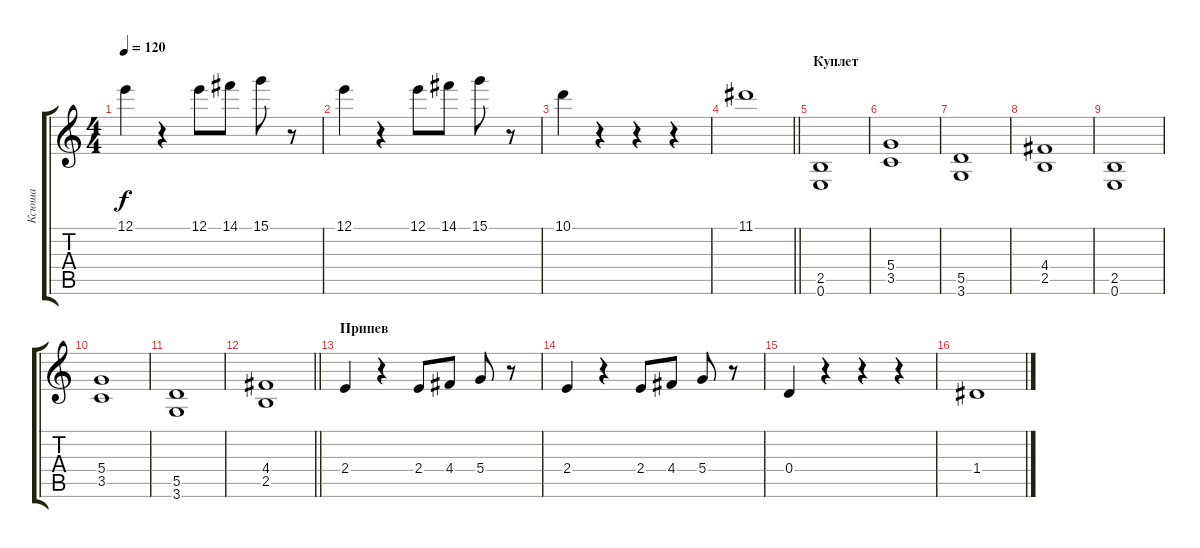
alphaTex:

\track ("Ксюша" "Ксюша") {instrument electricguitarclean}
\staff {score tabs}
\tuning (E4 B3 G3 D3 A2 E2) {hide}
\ts (4 4)
\tempo 120
\clef g2
\ks c
12.1.4{dy f} r.4 12.1.8 14.1.8 15.1.8 r.8 |
12.1.4 r.4 12.1.8 14.1.8 15.1.8 r.8 |
10.1.4 r.4 r.4 r.4 |
\barLineRight lightlight
11.1.1 |
\section ("" "Куплет")
(2.5 0.6).1 |
(5.4 3.5).1 |
(5.5 3.6).1 |
(4.4 2.5).1 |
(2.5 0.6).1 |
(5.4 3.5).1 |
(5.5 3.6).1 |
\barLineRight lightlight
(4.4 2.5).1 |
\section ("" "Припев")
2.4.4 r.4 2.4.8 4.4.8 5.4.8 r.8 |
2.4.4 r.4 2.4.8 4.4.8 5.4.8 r.8 |
0.4.4 r.4 r.4 r.4 |
1.4.1
